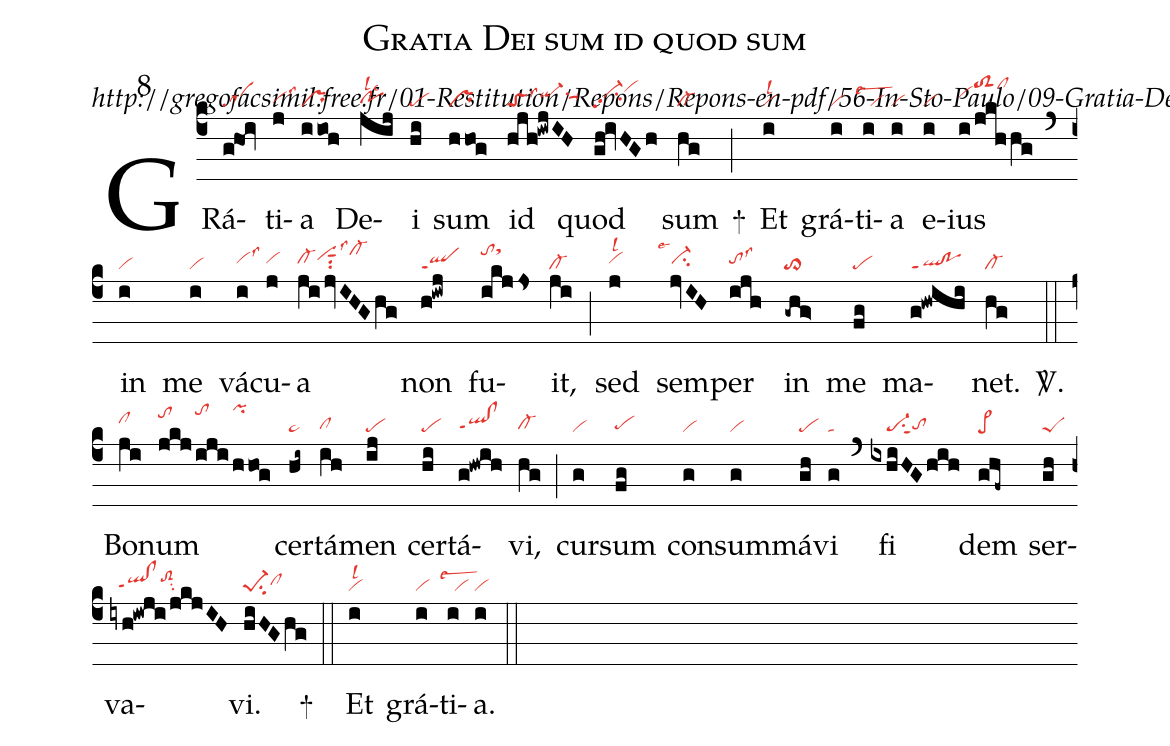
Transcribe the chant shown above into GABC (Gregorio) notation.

name: Gratia Dei sum id quod sum;
commentary: http://gregofacsimil.free.fr/01-Restitution/Repons/Repons-en-pdf/56-In-Sto-Paulo/09-Gratia-Dei-sum-id-quod-sum.pdf;
mode: 8;
nabc-lines: 1;
%%
(c4)
GRá(ghOi|sa)ti(j|vihglss3)a(iioh|pr) De(jij|pohglsl2lsc2)i(hi|pe) sum(hhog|pr) id(hjh!iwjIH|toSlss3qi-hisu1suu1) quod(gh!ivHGh|vi-hipp2su2vihk) sum(hg|cl-) +(;)
Et(i|vilsl2) grá(i|vi)ti(i|``vilsew2)a(i|vi) e(i|vi)ius(i/jkhhg|vihitoS2hlclhl) (`)
in(i|vi) me(i|vi) vá(i|vihhlss3)cu(j|vihh)a(ji/jvIHGhg|cl-hhvihisut1su2lss3cl-hk) non(h!iwj|qlppt1) fu(ikjJs|tohksthl)it,(ji|cl-) (;)
sed(j|vihhlsl2) sem(jvIH|```ci-hhlse1)per(ijh|tohhlss3) in(-ghg>|to>) me(fg|pe) ma(g!hwihi|ql!poppt1)net.(hg|cl-) <sp>V/</sp>.(::)
Bo(ji|clhi)num(jkj/|tohk|iji/|tohl|hhog|pihm) cer(hi~|ta>)tá(ih|clhg)men(ij|pe) cer(hi|pe)tá(g!hwih|qlhg!clhgppt1)vi,(hg|cl-hg) (;)
cur(g|vi)sum(fg|pehg) con(g|vi)sum(g|vi)má(gh|pe)vi(g|ta) (`)
fi(ixhiHGhih|////pe-su1sut1tohg) dem(ghf~|pe>) ser(gh|peS)va(iyh!iwji/jkjIH|//qlhg!clhgppt1toS2hisu2)vi.(hiHGhg|pe-1su2clhh) +(::)
Et(i|vilsl2) grá(i|vi)ti(i|``vilsew2)a.(i|vi) (::)
